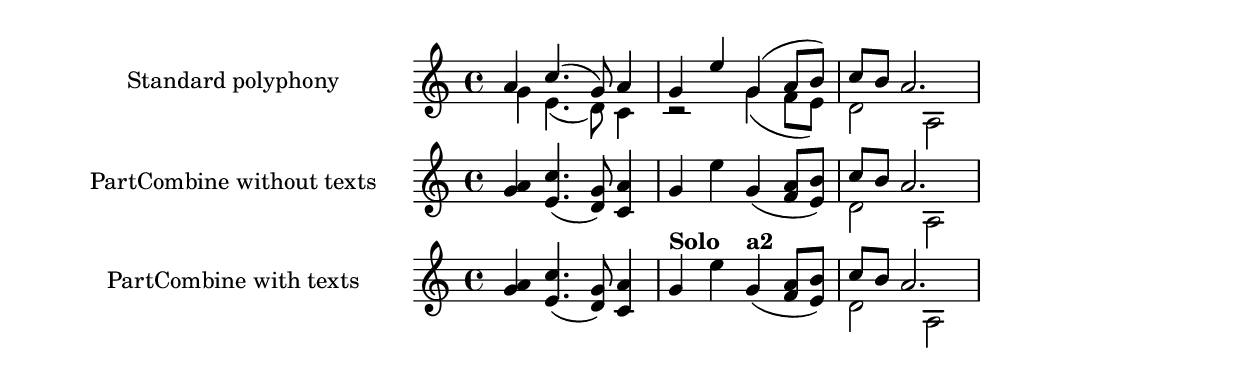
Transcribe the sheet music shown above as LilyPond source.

%% Do not edit this file; it is automatically
%% generated from LSR http://lsr.dsi.unimi.it
%% This file is in the public domain.
\version "2.13.10"

\header {
  lsrtags = "simultaneous-notes, text"

%% Translation of GIT committish: 4385ed4cc738e164a95798862580b4b86703356f
  texidoces = "

La herramienta de combinación de partes ( instrucción
@code{\\partcombine}) permite la combinación de varias partes
diferentes sobre el mismo pentagrama.  Las indicaciones textuales
tales como @qq{solo} o @qq{a2} se añaden de forma predeterminada; para
quitarlas, sencillamente establezca la propiedad
@code{printPartCombineTexts} al valor @qq{falso}.  Para partituras
vocales (como himnos), no hay necesidad de añadir los textos @qq{solo}
o @qq{a2}}, por lo que se deben desactivar.  Sin embargo, podría ser
mejor no usarlo si hay solos, porque éstos no se indicarán.  En tales
casos podría ser preferible la notación polifónica estándar.

Este fragmento de código presenta las tres formas en que se pueden
imprimir dos partes sobre un solo pentagrama: polifonía estándar,
@code{\\partcombine} sin textos, y @code{\\partcombine} con
textos.

"
  doctitlees = "Combinar dos partes sobre el mismo pentagrama"

%% Translation of GIT committish: d96023d8792c8af202c7cb8508010c0d3648899d
  texidocde = "
Die Funktion, die Stimmen kombiniert (also der @code{\\partcombine}-Befehl)
ermöglicht die Kombination unterschiedlicher Stimmen auf einem
System.  Textanweisungen wie \"solo\" or \"a2\" werden automatisch
hinzugefügt.  Wenn man sie entfernen will, muss man die Eigenschaft
@code{printPartCombineTexts} auf flasch setzen.  Für Klavierauszüge
muss natürlich kein \"solo\"/\"a2\" usw. hinzugefügt werdne, man
sollte sie also ausschalten.  Wenn aber Solo-Stellen in einem
Klavierauszug oder einer Chorpartitur angezeigt werden, ist es besser,
normale Polyphonie zu verwenden, weil so die Solostellen angezeigt
werden, auch wenn der Text des Stimmenkombinierers ausgeschaltet ist.

Der Schnipsel zeigt drei Möglichkeiten, Stimmen auf einem System zu
kombinieren: Standardpolyphonie, @code{\\partcombine} ohne Text und
@code{\\partcombine} mit Text.

"
  doctitlede = "Zwei Stimmen auf einem System kombinieren"
%% Translation of GIT committish: c39256c433c9e0d80429fb768cde5834541524f8
  texidocfr = "
L'outil de combinaison de parties (la commande @code{\\partcombine})
permet d'avoir deux parties différentes sur une même portée.  LilyPond
ajoute automatiquement des indications textuelles, telles que @qq{solo}
ou @qq{a2}.  Si votre intention n'est que de fusionner les parties, sans
ajouter de texte, assignez faux à la propriété
@code{printPartCombineTexts}.  Dans le cas de partitions vocales, et
plus particulièrement d'hymnes, ces @qq{solo/a2} ne sont d'aucune
utilité, aussi vaut-il mieux les désactiver.  Dans le cas où il y aurait
alternance entre @emph{solo} et @emph{tutti}, il vaut mieux faire appel
à de la musique polyphonique standard.

Voici trois moyens d'imprimer deux parties sur un même portée : en
polyphonie normale, avec @code{\\partcombine} sans indication
supplémentaire, et avec @code{\\partcombine} commentée.

"
  doctitlefr = "Combinaison de deux parties sur une même portée"


  texidoc = "
The part combiner tool ( @code{\\partcombine} command ) allows the
combination of several different parts on the same staff.  Text
directions such as @qq{solo} or @qq{a2} are added by default; to remove
them, simply set the property @code{printPartCombineTexts} to @code{f}.
For vocal scores (hymns), there is no need to add @qq{solo/a2} texts,
so they should be switched off.  However, it might be better not to use
it if there are any solos, as they won't be indicated.  In such cases,
standard polyphonic notation may be preferable.

This snippet presents the three ways two parts can be printed on a same
staff: standard polyphony, @code{\\partcombine} without texts, and
@code{\\partcombine} with texts.




"
  doctitle = "Combining two parts on the same staff"
} % begin verbatim

musicUp = \relative c'' {
  \time 4/4
  a4 c4.( g8) a4 |
  g4 e' g,( a8 b) |
  c b a2.
}

musicDown = \relative c'' {
  g4 e4.( d8) c4 |
  r2 g'4( f8 e) |
  d2 \stemDown a
}

\score {
  <<
    <<
    \new Staff {
      \set Staff.instrumentName = #"Standard polyphony"
      << \musicUp \\ \musicDown >>
    }
    \new Staff \with { printPartCombineTexts = ##f } {
      \set Staff.instrumentName = #"PartCombine without texts"
      \partcombine \musicUp \musicDown
    }
    \new Staff {
      \set Staff.instrumentName = #"PartCombine with texts"
      \partcombine \musicUp \musicDown
    }
    >>
  >>
  \layout {
    indent = 6.0\cm
    \context {
      \Score
      \override SystemStartBar #'collapse-height = #30
    }
  }
}

